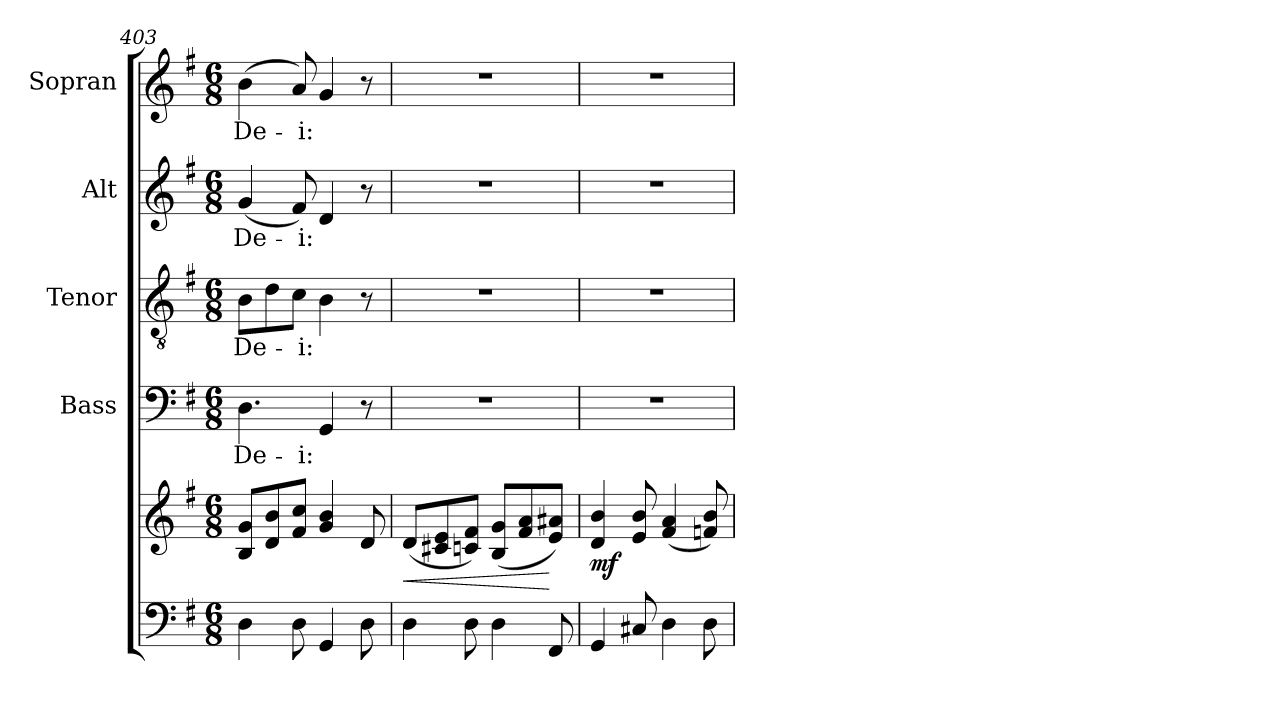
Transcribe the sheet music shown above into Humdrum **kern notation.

**kern	**kern	**dynam	**kern	**text	**kern	**text	**kern	**text	**kern	**text
*part5	*part5	*part5	*part4	*part4	*part3	*part3	*part2	*part2	*part1	*part1
*staff6	*staff5	*staff5/6	*staff4	*staff4	*staff3	*staff3	*staff2	*staff2	*staff1	*staff1
*	*	*	*I"Bass	*	*I"Tenor	*	*I"Alt	*	*I"Sopran	*
*	*	*	*I'B.	*	*I'T.	*	*I'A.	*	*I'S.	*
*clefF4	*clefG2	*	*clefF4	*	*clefGv2	*	*clefG2	*	*clefG2	*
*k[f#]	*k[f#]	*	*k[f#]	*	*k[f#]	*	*k[f#]	*	*k[f#]	*
*G:	*G:	*	*G:	*	*G:	*	*G:	*	*G:	*
*M6/8	*M6/8	*	*M6/8	*	*M6/8	*	*M6/8	*	*M6/8	*
=403	=403	=403	=403	=403	=403	=403	=403	=403	=403	=403
!	!	!	!	!LO:LY:b	!	!LO:LY:b	!	!LO:LY:b	!	!LO:LY:b
4D\	8B/ 8g/L	.	4.D\	De-	8B\L	De-	(<4g/	De-	(>4b\	De-
.	8d/ 8b/	.	.	.	8d\	.	.	.	.	.
8D\	8f#/ 8cc/J	.	.	.	8c\J	.	8f#/)	.	8a/)	.
!	!	!	!	!LO:LY:b	!	!LO:LY:b	!	!LO:LY:b	!	!LO:LY:b
4GG/	4g/ 4b/	.	4GG/	-i:	4B\	-i:	4d/	-i:	4g/	-i:
8D\	8d/	.	8r	.	8r	.	8r	.	8r	.
=404	=404	=404	=404	=404	=404	=404	=404	=404	=404	=404
!	!	!LO:HP:b	!	!	!	!	!	!	!	!
4D\	(<8d/L	<	2.r	.	2.r	.	2.r	.	2.r	.
.	8c#X/ 8e/	.	.	.	.	.	.	.	.	.
8D\	8cn/ 8f#/J)	.	.	.	.	.	.	.	.	.
4D\	(<8B/ 8g/L	.	.	.	.	.	.	.	.	.
.	8f#/ 8a/	.	.	.	.	.	.	.	.	.
8FF#/	8e/ 8a#X/J)	[	.	.	.	.	.	.	.	.
=405	=405	=405	=405	=405	=405	=405	=405	=405	=405	=405
!	!	!LO:DY:b	!	!	!	!	!	!	!	!
4GG/	4d/ 4b/	mf	2.r	.	2.r	.	2.r	.	2.r	.
8C#X/	8e/ 8b/	.	.	.	.	.	.	.	.	.
4D\	(<4f#/ 4a/	.	.	.	.	.	.	.	.	.
8D\	8fn/ 8b/)	.	.	.	.	.	.	.	.	.
=	=	=	=	=	=	=	=	=	=	=
*-	*-	*-	*-	*-	*-	*-	*-	*-	*-	*-
